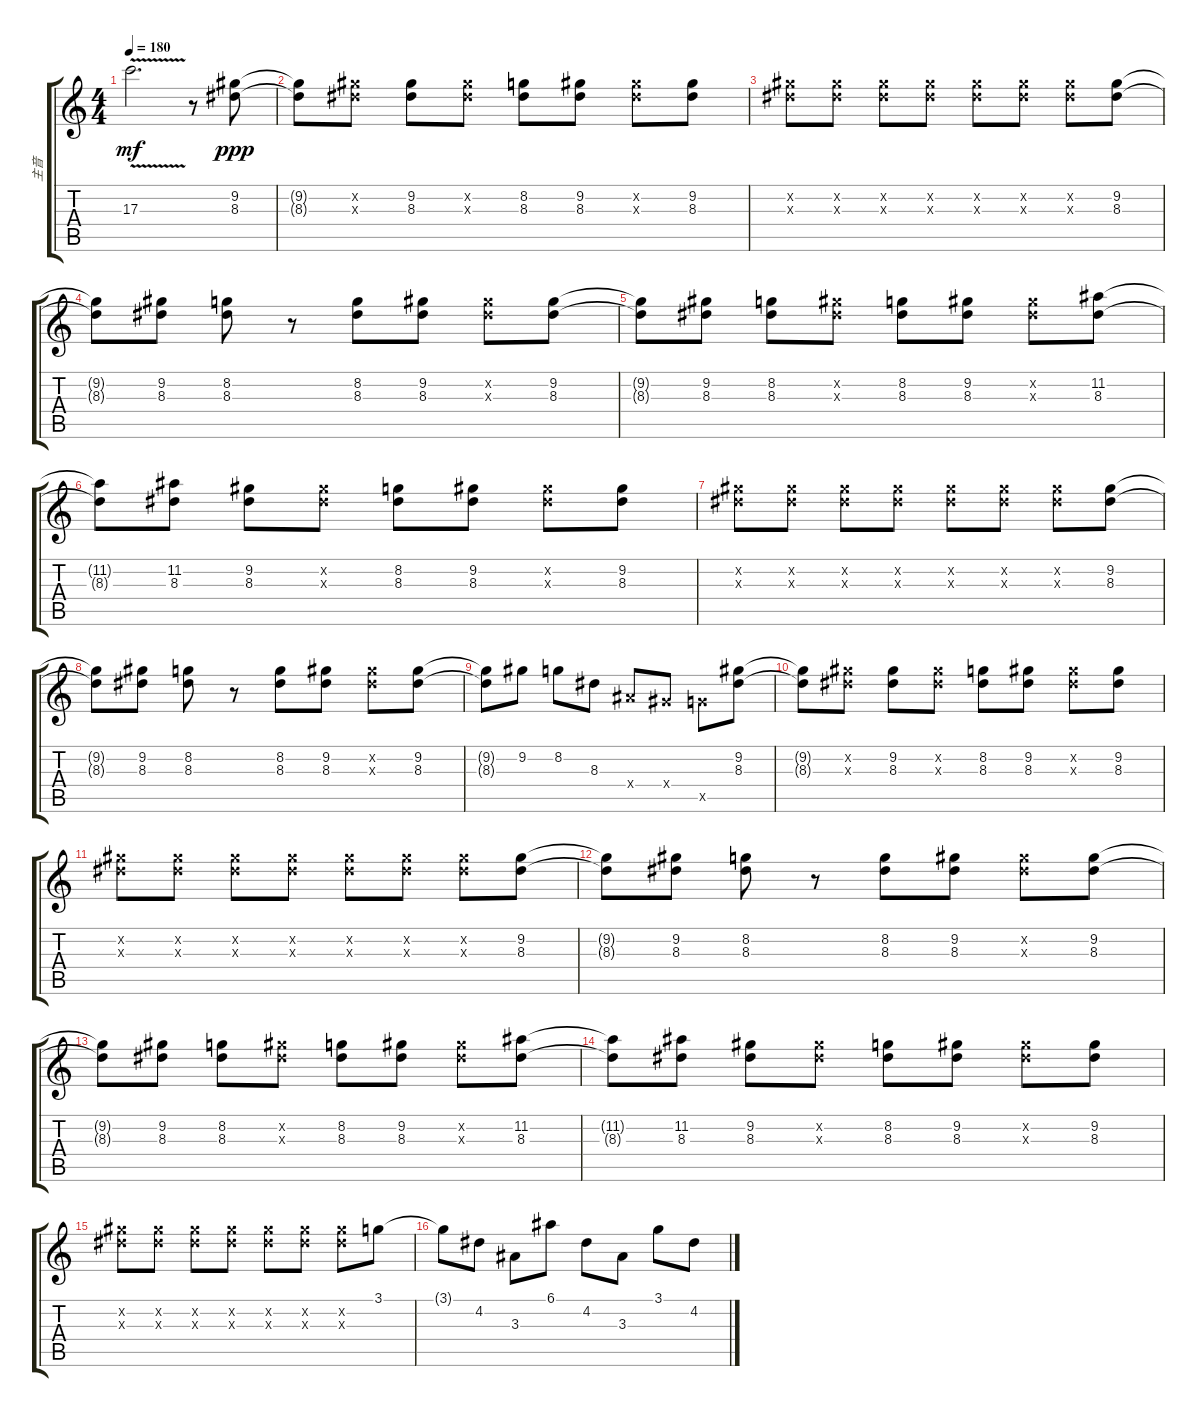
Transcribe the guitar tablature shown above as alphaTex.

\track ("主音" "主音") {instrument distortionguitar}
\staff {score tabs}
\tuning (E4 B3 G3 D3 A2 E2) {hide}
\ts (4 4)
\tempo 180
\clef g2
\ks c
17.3{v t}.2{d dy mf} r.8 (9.2 8.3).8{dy ppp} |
(9.2{t} 8.3{t}).8 (9.2{x} 8.3{x}).8 (9.2 8.3).8 (9.2{x} 8.3{x}).8 (8.2 8.3).8 (9.2 8.3).8 (9.2{x} 8.3{x}).8 (9.2 8.3).8 |
(9.2{x} 8.3{x}).8 (9.2{x} 8.3{x}).8 (9.2{x} 8.3{x}).8 (9.2{x} 8.3{x}).8 (9.2{x} 8.3{x}).8 (9.2{x} 8.3{x}).8 (9.2{x} 8.3{x}).8 (9.2 8.3).8 |
(9.2{t} 8.3{t}).8 (9.2 8.3).8 (8.2 8.3).8 r.8 (8.2 8.3).8 (9.2 8.3).8 (9.2{x} 8.3{x}).8 (9.2 8.3).8 |
(9.2{t} 8.3{t}).8 (9.2 8.3).8 (8.2 8.3).8 (9.2{x} 8.3{x}).8 (8.2 8.3).8 (9.2 8.3).8 (9.2{x} 8.3{x}).8 (11.2 8.3).8 |
(11.2{t} 8.3{t}).8 (11.2 8.3).8 (9.2 8.3).8 (9.2{x} 8.3{x}).8 (8.2 8.3).8 (9.2 8.3).8 (9.2{x} 8.3{x}).8 (9.2 8.3).8 |
(9.2{x} 8.3{x}).8 (9.2{x} 8.3{x}).8 (9.2{x} 8.3{x}).8 (9.2{x} 8.3{x}).8 (9.2{x} 8.3{x}).8 (9.2{x} 8.3{x}).8 (9.2{x} 8.3{x}).8 (9.2 8.3).8 |
(9.2{t} 8.3{t}).8 (9.2 8.3).8 (8.2 8.3).8 r.8 (8.2 8.3).8 (9.2 8.3).8 (9.2{x} 8.3{x}).8 (9.2 8.3).8 |
(9.2{t} 8.3{t}).8 9.2.8 8.2.8 8.3.8 8.4{x}.8 6.4{x}.8 10.5{x}.8 (9.2 8.3).8 |
(9.2{t} 8.3{t}).8 (9.2{x} 8.3{x}).8 (9.2 8.3).8 (9.2{x} 8.3{x}).8 (8.2 8.3).8 (9.2 8.3).8 (9.2{x} 8.3{x}).8 (9.2 8.3).8 |
(9.2{x} 8.3{x}).8 (9.2{x} 8.3{x}).8 (9.2{x} 8.3{x}).8 (9.2{x} 8.3{x}).8 (9.2{x} 8.3{x}).8 (9.2{x} 8.3{x}).8 (9.2{x} 8.3{x}).8 (9.2 8.3).8 |
(9.2{t} 8.3{t}).8 (9.2 8.3).8 (8.2 8.3).8 r.8 (8.2 8.3).8 (9.2 8.3).8 (9.2{x} 8.3{x}).8 (9.2 8.3).8 |
(9.2{t} 8.3{t}).8 (9.2 8.3).8 (8.2 8.3).8 (9.2{x} 8.3{x}).8 (8.2 8.3).8 (9.2 8.3).8 (9.2{x} 8.3{x}).8 (11.2 8.3).8 |
(11.2{t} 8.3{t}).8 (11.2 8.3).8 (9.2 8.3).8 (9.2{x} 8.3{x}).8 (8.2 8.3).8 (9.2 8.3).8 (9.2{x} 8.3{x}).8 (9.2 8.3).8 |
(9.2{x} 8.3{x}).8 (9.2{x} 8.3{x}).8 (9.2{x} 8.3{x}).8 (9.2{x} 8.3{x}).8 (9.2{x} 8.3{x}).8 (9.2{x} 8.3{x}).8 (9.2{x} 8.3{x}).8 3.1.8 |
3.1{t}.8 4.2.8 3.3.8 6.1.8 4.2.8 3.3.8 3.1.8 4.2.8
